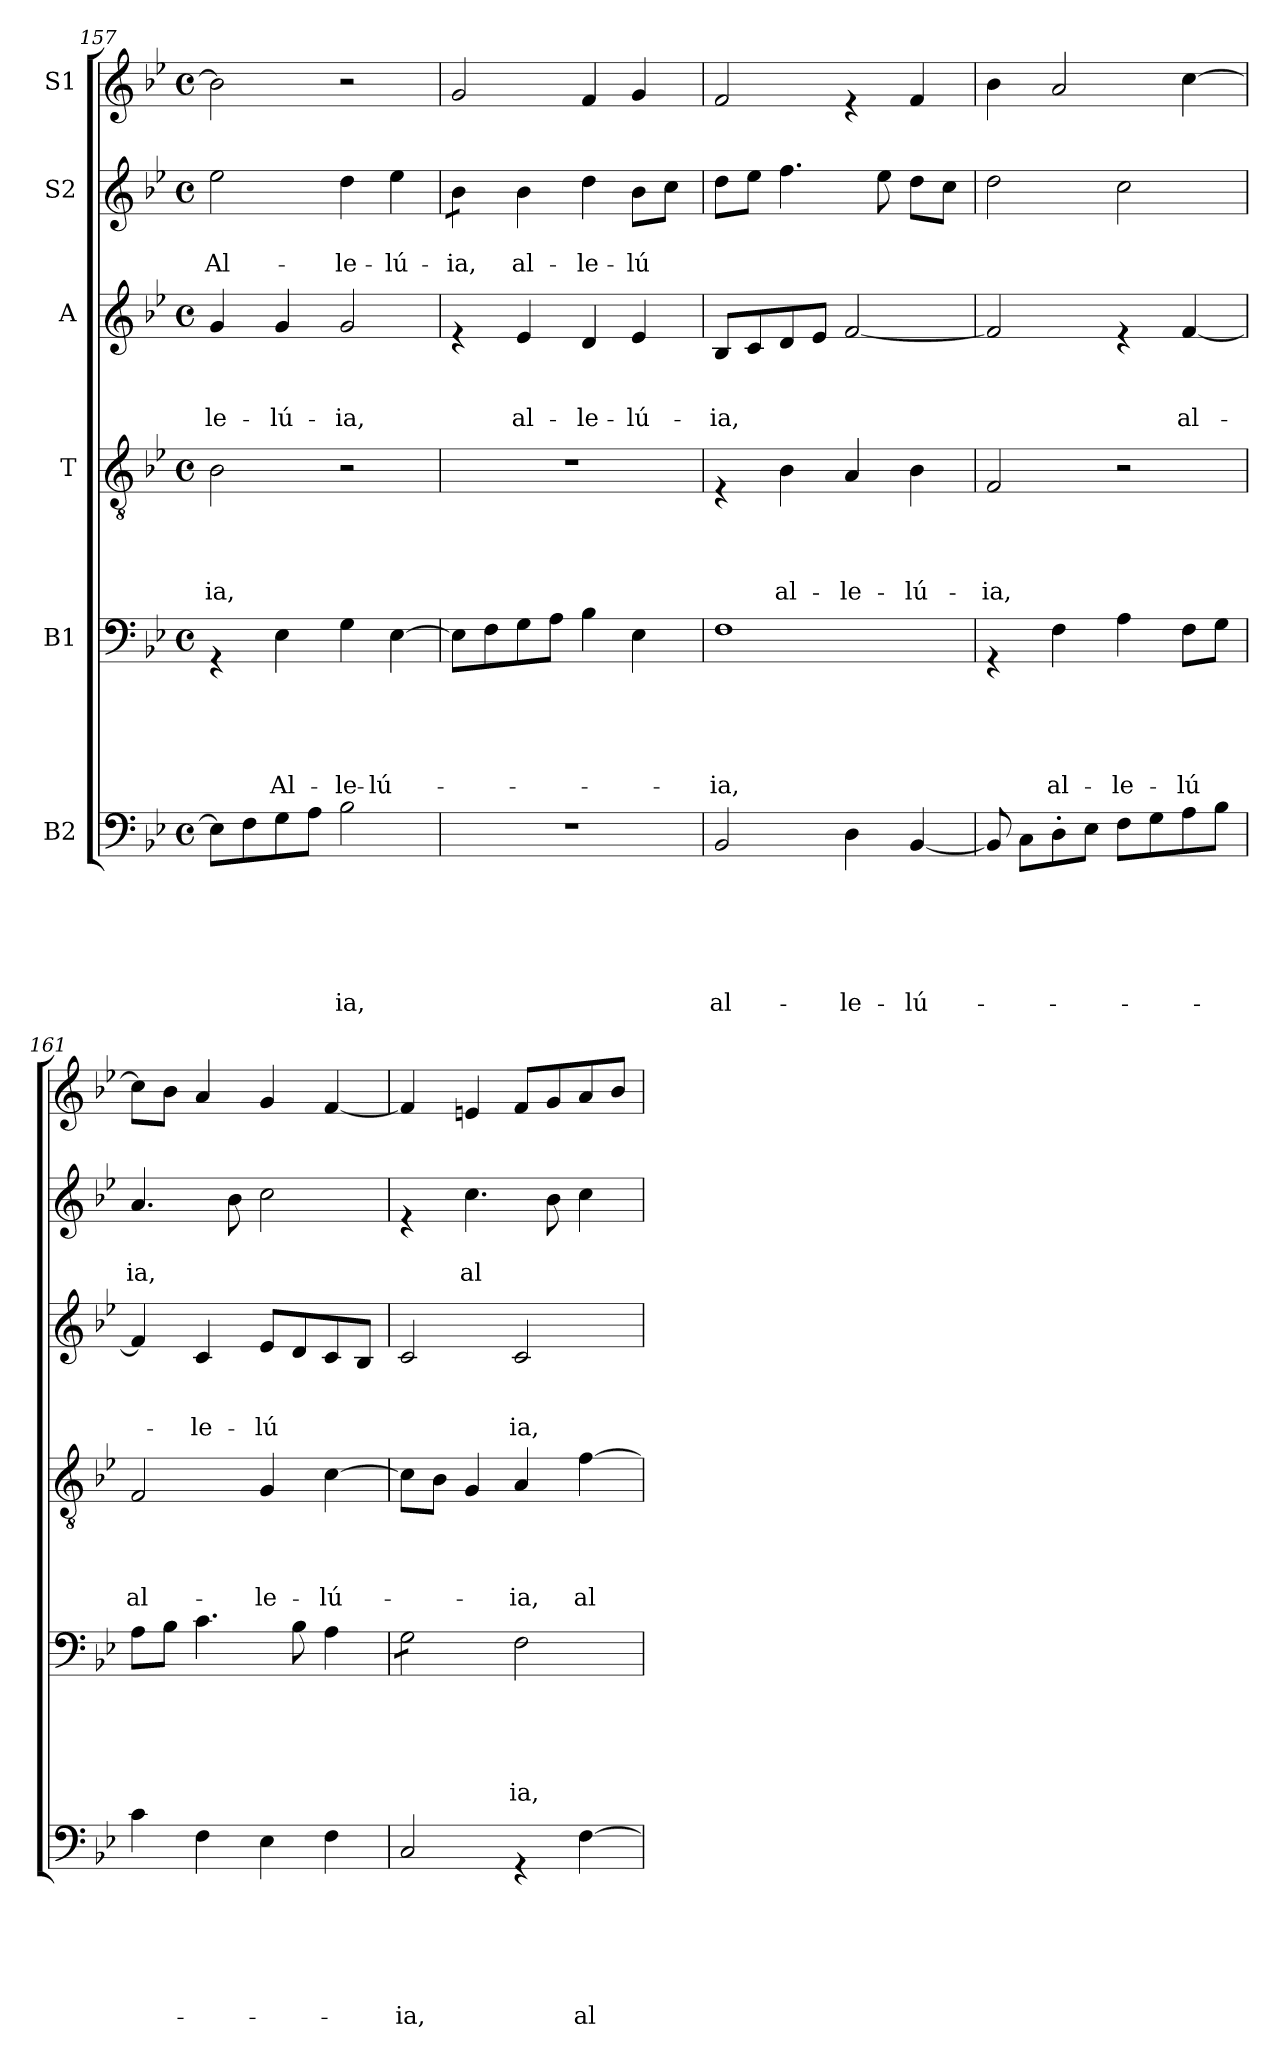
**kern	**text	**text	**text	**text	**text	**text	**kern	**text	**text	**text	**text	**text	**kern	**text	**text	**text	**text	**kern	**text	**text	**text	**kern	**text	**text	**kern
*part6	*part6	*part6	*part6	*part6	*part6	*part6	*part5	*part5	*part5	*part5	*part5	*part5	*part4	*part4	*part4	*part4	*part4	*part3	*part3	*part3	*part3	*part2	*part2	*part2	*part1
*staff6	*staff6	*staff6	*staff6	*staff6	*staff6	*staff6	*staff5	*staff5	*staff5	*staff5	*staff5	*staff5	*staff4	*staff4	*staff4	*staff4	*staff4	*staff3	*staff3	*staff3	*staff3	*staff2	*staff2	*staff2	*staff1
*I"B2	*	*	*	*	*	*	*I"B1	*	*	*	*	*	*I"T	*	*	*	*	*I"A	*	*	*	*I"S2	*	*	*I"S1
*clefF4	*	*	*	*	*	*	*clefF4	*	*	*	*	*	*clefGv2	*	*	*	*	*clefG2	*	*	*	*clefG2	*	*	*clefG2
*k[b-e-]	*	*	*	*	*	*	*k[b-e-]	*	*	*	*	*	*k[b-e-]	*	*	*	*	*k[b-e-]	*	*	*	*k[b-e-]	*	*	*k[b-e-]
*B-:	*	*	*	*	*	*	*B-:	*	*	*	*	*	*B-:	*	*	*	*	*B-:	*	*	*	*B-:	*	*	*B-:
*M4/4	*	*	*	*	*	*	*M4/4	*	*	*	*	*	*M4/4	*	*	*	*	*M4/4	*	*	*	*M4/4	*	*	*M4/4
*met(c)	*	*	*	*	*	*	*met(c)	*	*	*	*	*	*met(c)	*	*	*	*	*met(c)	*	*	*	*met(c)	*	*	*met(c)
=157	=157	=157	=157	=157	=157	=157	=157	=157	=157	=157	=157	=157	=157	=157	=157	=157	=157	=157	=157	=157	=157	=157	=157	=157	=157
!	!	!	!	!	!	!	!	!	!	!	!	!	!	!	!	!	!LO:LY:b	!	!	!	!LO:LY:b	!	!	!LO:LY:b	!
8E-\L]	.	.	.	.	.	.	4rGG	.	.	.	.	.	2B-\	.	.	.	-ia,	4g/	.	.	-le-	2ee-\	.	Al-	2b-\]
8F\	.	.	.	.	.	.	.	.	.	.	.	.	.	.	.	.	.	.	.	.	.	.	.	.	.
!	!	!	!	!	!	!	!	!	!	!	!	!LO:LY:b	!	!	!	!	!	!	!	!	!LO:LY:b	!	!	!	!
8G\	.	.	.	.	.	.	4E-\	.	.	.	.	Al-	.	.	.	.	.	4g/	.	.	-lú-	.	.	.	.
8A\J	.	.	.	.	.	.	.	.	.	.	.	.	.	.	.	.	.	.	.	.	.	.	.	.	.
!	!	!	!	!	!	!LO:LY:b	!	!	!	!	!	!LO:LY:b	!	!	!	!	!	!	!	!	!LO:LY:b	!	!	!LO:LY:b	!
2B-\	.	.	.	.	.	-ia,	4G\	.	.	.	.	-le-	2r	.	.	.	.	2g/	.	.	-ia,	4dd\	.	-le-	2r
!	!	!	!	!	!	!	!	!	!	!	!	!LO:LY:b	!	!	!	!	!	!	!	!	!	!	!	!LO:LY:b	!
.	.	.	.	.	.	.	[>4E-\	.	.	.	.	-lú-	.	.	.	.	.	.	.	.	.	4ee-\	.	-lú-	.
=158	=158	=158	=158	=158	=158	=158	=158	=158	=158	=158	=158	=158	=158	=158	=158	=158	=158	=158	=158	=158	=158	=158	=158	=158	=158
!	!	!	!	!	!	!	!	!	!	!	!	!	!	!	!	!	!	!	!	!	!	!	!	!LO:LY:b	!
*	*	*	*	*	*	*	*	*	*	*	*	*	*	*	*	*	*	*	*	*	*	*tremolo	*	*	*
1r	.	.	.	.	.	.	8E-\L]	.	.	.	.	.	1r	.	.	.	.	4re	.	.	.	8b-\L	.	-ia,	2g/
.	.	.	.	.	.	.	8F\	.	.	.	.	.	.	.	.	.	.	.	.	.	.	8b-\J	.	.	.
*	*	*	*	*	*	*	*	*	*	*	*	*	*	*	*	*	*	*	*	*	*	*Xtremolo	*	*	*
!	!	!	!	!	!	!	!	!	!	!	!	!	!	!	!	!	!	!	!	!	!LO:LY:b	!	!	!LO:LY:b	!
.	.	.	.	.	.	.	8G\	.	.	.	.	.	.	.	.	.	.	4e-/	.	.	al-	4b-\	.	al-	.
.	.	.	.	.	.	.	8A\J	.	.	.	.	.	.	.	.	.	.	.	.	.	.	.	.	.	.
!	!	!	!	!	!	!	!	!	!	!	!	!	!	!	!	!	!	!	!	!	!LO:LY:b	!	!	!LO:LY:b	!
.	.	.	.	.	.	.	4B-\	.	.	.	.	.	.	.	.	.	.	4d</	.	.	-le-	4dd\	.	-le-	4f/
!	!	!	!	!	!	!	!	!	!	!	!	!	!	!	!	!	!	!	!	!	!LO:LY:b	!	!	!LO:LY:b	!
.	.	.	.	.	.	.	4E-\	.	.	.	.	.	.	.	.	.	.	4e-/	.	.	-lú-	8b-\L	.	-lú	4g/
.	.	.	.	.	.	.	.	.	.	.	.	.	.	.	.	.	.	.	.	.	.	8cc\J	.	.	.
=159	=159	=159	=159	=159	=159	=159	=159	=159	=159	=159	=159	=159	=159	=159	=159	=159	=159	=159	=159	=159	=159	=159	=159	=159	=159
!	!	!	!	!	!	!LO:LY:b	!	!	!	!	!	!LO:LY:b	!	!	!	!	!	!	!	!	!LO:LY:b	!	!	!	!
2BB-/	.	.	.	.	.	al-	1F	.	.	.	.	-ia,	4rE	.	.	.	.	8B-/L	.	.	-ia,	8dd\L	.	.	2f/
.	.	.	.	.	.	.	.	.	.	.	.	.	.	.	.	.	.	8c/	.	.	.	8ee-\J	.	.	.
!	!	!	!	!	!	!	!	!	!	!	!	!	!	!	!	!	!LO:LY:b	!	!	!	!	!	!	!	!
.	.	.	.	.	.	.	.	.	.	.	.	.	4B-\	.	.	.	al-	8d/	.	.	.	4.ff\	.	.	.
.	.	.	.	.	.	.	.	.	.	.	.	.	.	.	.	.	.	8e-/J	.	.	.	.	.	.	.
!	!	!	!	!	!	!LO:LY:b	!	!	!	!	!	!	!	!	!	!	!LO:LY:b	!	!	!	!	!	!	!	!
4D\	.	.	.	.	.	-le-	.	.	.	.	.	.	4A</	.	.	.	-le-	[<2f/	.	.	.	.	.	.	4re
.	.	.	.	.	.	.	.	.	.	.	.	.	.	.	.	.	.	.	.	.	.	8ee-\	.	.	.
!	!	!	!	!	!	!LO:LY:b	!	!	!	!	!	!	!	!	!	!	!LO:LY:b	!	!	!	!	!	!	!	!
[<4BB-/	.	.	.	.	.	-lú-	.	.	.	.	.	.	4B-\	.	.	.	-lú-	.	.	.	.	8dd\L	.	.	4f/
.	.	.	.	.	.	.	.	.	.	.	.	.	.	.	.	.	.	.	.	.	.	8cc\J	.	.	.
!!LO:LB:g=z
=160	=160	=160	=160	=160	=160	=160	=160	=160	=160	=160	=160	=160	=160	=160	=160	=160	=160	=160	=160	=160	=160	=160	=160	=160	=160
!	!	!	!	!	!	!	!	!	!	!	!	!	!	!	!	!	!LO:LY:b	!	!	!	!	!	!	!	!
8BB-/]	.	.	.	.	.	.	4rGG	.	.	.	.	.	2F/	.	.	.	-ia,	2f/]	.	.	.	2dd\	.	.	4b-\
8C\L	.	.	.	.	.	.	.	.	.	.	.	.	.	.	.	.	.	.	.	.	.	.	.	.	.
!	!	!	!	!	!	!	!	!	!	!	!	!LO:LY:b	!	!	!	!	!	!	!	!	!	!	!	!	!
8D'>\	.	.	.	.	.	.	4F\	.	.	.	.	al-	.	.	.	.	.	.	.	.	.	.	.	.	2a/
8E-\J	.	.	.	.	.	.	.	.	.	.	.	.	.	.	.	.	.	.	.	.	.	.	.	.	.
!	!	!	!	!	!	!	!	!	!	!	!	!LO:LY:b	!	!	!	!	!	!	!	!	!	!	!	!	!
8F\L	.	.	.	.	.	.	4A\	.	.	.	.	-le-	2r	.	.	.	.	4re	.	.	.	2cc\	.	.	.
8G\	.	.	.	.	.	.	.	.	.	.	.	.	.	.	.	.	.	.	.	.	.	.	.	.	.
!	!	!	!	!	!	!	!	!	!	!	!	!LO:LY:b	!	!	!	!	!	!	!	!	!LO:LY:b	!	!	!	!
8A\	.	.	.	.	.	.	8F\L	.	.	.	.	-lú	.	.	.	.	.	[<4f/	.	.	al-	.	.	.	[>4cc\
8B-\J	.	.	.	.	.	.	8G\J	.	.	.	.	.	.	.	.	.	.	.	.	.	.	.	.	.	.
=161	=161	=161	=161	=161	=161	=161	=161	=161	=161	=161	=161	=161	=161	=161	=161	=161	=161	=161	=161	=161	=161	=161	=161	=161	=161
!	!	!	!	!	!	!	!	!	!	!	!	!	!	!	!	!	!LO:LY:b	!	!	!	!	!	!	!LO:LY:b	!
4c\	.	.	.	.	.	.	8A\L	.	.	.	.	.	2F/	.	.	.	al-	4f/]	.	.	.	4.a/	.	ia,	8cc\L]
.	.	.	.	.	.	.	8B-\J	.	.	.	.	.	.	.	.	.	.	.	.	.	.	.	.	.	8b-\J
!	!	!	!	!	!	!	!	!	!	!	!	!	!	!	!	!	!	!	!	!	!LO:LY:b	!	!	!	!
4F\	.	.	.	.	.	.	4.c\	.	.	.	.	.	.	.	.	.	.	4c/	.	.	-le-	.	.	.	4a/
.	.	.	.	.	.	.	.	.	.	.	.	.	.	.	.	.	.	.	.	.	.	8b-\	.	.	.
!	!	!	!	!	!	!	!	!	!	!	!	!	!	!	!	!	!LO:LY:b	!	!	!	!LO:LY:b	!	!	!	!
4E-\	.	.	.	.	.	.	.	.	.	.	.	.	4G/	.	.	.	-le-	8e-/L	.	.	-lú	2cc\	.	.	4g/
.	.	.	.	.	.	.	8B-\	.	.	.	.	.	.	.	.	.	.	8d/	.	.	.	.	.	.	.
!	!	!	!	!	!	!	!	!	!	!	!	!	!	!	!	!	!LO:LY:b	!	!	!	!	!	!	!	!
4F\	.	.	.	.	.	.	4A\	.	.	.	.	.	[>4c\	.	.	.	-lú-	8c/	.	.	.	.	.	.	[<4f/
.	.	.	.	.	.	.	.	.	.	.	.	.	.	.	.	.	.	8B-/J	.	.	.	.	.	.	.
=162	=162	=162	=162	=162	=162	=162	=162	=162	=162	=162	=162	=162	=162	=162	=162	=162	=162	=162	=162	=162	=162	=162	=162	=162	=162
!	!	!	!	!	!	!LO:LY:b	!	!	!	!	!	!	!	!	!	!	!	!	!	!	!	!	!	!	!
*	*	*	*	*	*	*	*tremolo	*	*	*	*	*	*	*	*	*	*	*	*	*	*	*	*	*	*
2C/	.	.	.	.	.	-ia,	8G\L	.	.	.	.	.	8c\L]	.	.	.	.	2c/	.	.	.	4re	.	.	4f/]
.	.	.	.	.	.	.	8G\	.	.	.	.	.	8B-\J	.	.	.	.	.	.	.	.	.	.	.	.
!	!	!	!	!	!	!	!	!	!	!	!	!	!	!	!	!	!	!	!	!	!	!	!	!LO:LY:b	!
.	.	.	.	.	.	.	8G\	.	.	.	.	.	4G/	.	.	.	.	.	.	.	.	4.cc\	.	al	4en/
.	.	.	.	.	.	.	8G\J	.	.	.	.	.	.	.	.	.	.	.	.	.	.	.	.	.	.
*	*	*	*	*	*	*	*Xtremolo	*	*	*	*	*	*	*	*	*	*	*	*	*	*	*	*	*	*
!	!	!	!	!	!	!	!	!	!	!	!	!LO:LY:b	!	!	!	!	!LO:LY:b	!	!	!	!LO:LY:b	!	!	!	!
4rGG	.	.	.	.	.	.	2F\	.	.	.	.	ia,	4A/	.	.	.	-ia,	2c/	.	.	ia,	.	.	.	8f/L
.	.	.	.	.	.	.	.	.	.	.	.	.	.	.	.	.	.	.	.	.	.	8b-\	.	.	8g/
!	!	!	!	!	!	!LO:LY:b	!	!	!	!	!	!	!	!	!	!	!LO:LY:b	!	!	!	!	!	!	!	!
[>4F\	.	.	.	.	.	al-	.	.	.	.	.	.	[>4f\	.	.	.	al-	.	.	.	.	4cc\	.	.	8a/
.	.	.	.	.	.	.	.	.	.	.	.	.	.	.	.	.	.	.	.	.	.	.	.	.	8b-/J
=	=	=	=	=	=	=	=	=	=	=	=	=	=	=	=	=	=	=	=	=	=	=	=	=	=
*-	*-	*-	*-	*-	*-	*-	*-	*-	*-	*-	*-	*-	*-	*-	*-	*-	*-	*-	*-	*-	*-	*-	*-	*-	*-
